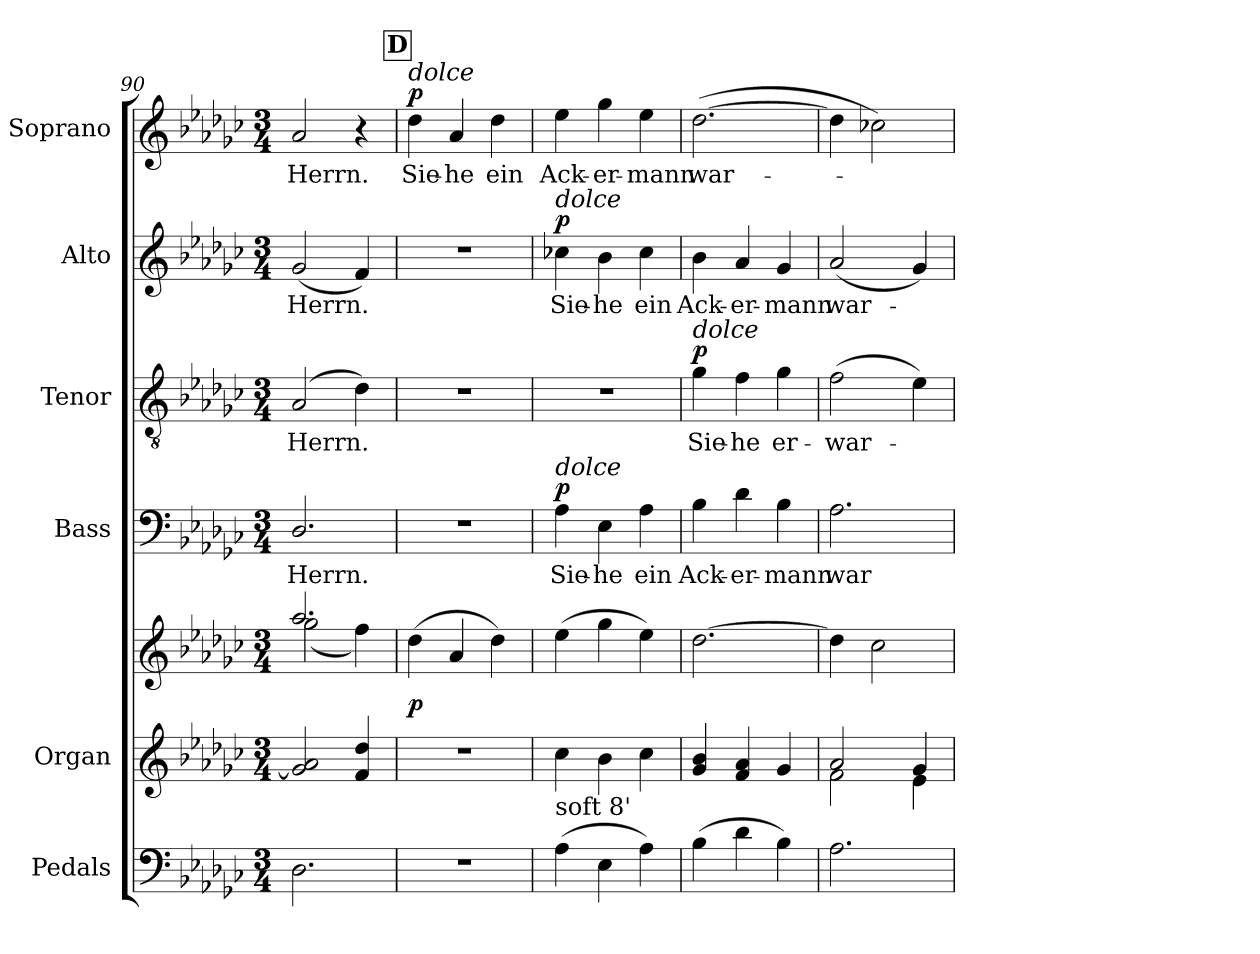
**kern	**kern	**kern	**dynam	**kern	**text	**dynam	**kern	**text	**dynam	**kern	**text	**dynam	**kern	**text	**dynam
*part6	*part5	*part5	*part5	*part4	*part4	*part4	*part3	*part3	*part3	*part2	*part2	*part2	*part1	*part1	*part1
*staff7	*staff6	*staff5	*staff5/6	*staff4	*staff4	*staff4	*staff3	*staff3	*staff3	*staff2	*staff2	*staff2	*staff1	*staff1	*staff1
*I"Pedals	*I"Organ	*	*	*I"Bass	*	*	*I"Tenor	*	*	*I"Alto	*	*	*I"Soprano	*	*
*	*I'Org.	*	*	*I'B.	*	*	*I'T.	*	*	*I'A.	*	*	*I'S.	*	*
*clefF4	*clefG2	*clefG2	*	*clefF4	*	*	*clefGv2	*	*	*clefG2	*	*	*clefG2	*	*
*	*	*	*	*	*	*	*ITrd7c12	*	*	*	*	*	*	*	*
*k[b-e-a-d-g-c-]	*k[b-e-a-d-g-c-]	*k[b-e-a-d-g-c-]	*	*k[b-e-a-d-g-c-]	*	*	*k[b-e-a-d-g-c-]	*	*	*k[b-e-a-d-g-c-]	*	*	*k[b-e-a-d-g-c-]	*	*
*G-:	*G-:	*G-:	*	*G-:	*	*	*G-:	*	*	*G-:	*	*	*G-:	*	*
*M3/4	*M3/4	*M3/4	*	*M3/4	*	*	*M3/4	*	*	*M3/4	*	*	*M3/4	*	*
=90	=90	=90	=90	=90	=90	=90	=90	=90	=90	=90	=90	=90	=90	=90	=90
*	*	*^	*	*	*	*	*	*	*	*	*	*	*	*	*
!	!	!	!	!	!	!LO:LY:b:color=#000000	!	!	!	!	!	!	!	!	!	!
!	!	!	!	!	!	!	!	!	!LO:LY:b:color=#000000	!	!	!	!	!	!	!
!	!	!	!	!	!	!	!	!	!	!	!	!LO:LY:b:color=#000000	!	!	!	!
!	!	!	!	!	!	!	!	!	!	!	!	!	!	!	!LO:LY:b:color=#000000	!
2.D-i\	2g-i/] 2a-i	2.aa-i/	(2gg-i\	.	2.D-i/	Herrn.	.	(2AA-i/	Herrn.	.	(2g-i/	Herrn.	.	2a-i/	Herrn.	.
.	4fi/ 4dd-i	.	4ffi\)	.	.	.	.	4D-i\)	.	.	4fi/)	.	.	4r	.	.
!!LO:REH:place=s1:B:color=#000000:enc=box:fs=17.1407:t=D
=91	=91	=91	=91	=91	=91	=91	=91	=91	=91	=91	=91	=91	=91	=91	=91	=91
!LO:N:vis=1	!LO:N:vis=1	!	!	!	!LO:N:vis=1	!	!	!LO:N:vis=1	!	!	!LO:N:vis=1	!	!	!	!	!
*	*	*v	*v	*	*	*	*	*	*	*	*	*	*	*	*	*
*	*	*^	*	*	*	*	*	*	*	*	*	*	*	*	*
!	!	!	!	!	!	!	!	!	!	!	!	!	!	!LO:TX:a:i:t=dolce	!	!
!	!	!LO:TX:a:t=soft 8'	!	!	!	!	!	!	!	!	!	!	!	!	!	!
!	!	!	!	!	!	!	!	!	!	!	!	!	!	!	!LO:LY:b:color=#000000	!
*	*	*v	*v	*	*	*	*	*	*	*	*	*	*	*	*	*
2.r	2.r	(4dd-i\	p	2.r	.	.	2.r	.	.	2.r	.	.	4dd-i\	Sie-	p
!	!	!	!	!	!	!	!	!	!	!	!	!	!	!LO:LY:b:color=#000000	!
.	.	4a-i/	.	.	.	.	.	.	.	.	.	.	4a-i/	-he	.
!	!	!	!	!	!	!	!	!	!	!	!	!	!	!LO:LY:b:color=#000000	!
.	.	4dd-i\)	.	.	.	.	.	.	.	.	.	.	4dd-i\	ein	.
=92	=92	=92	=92	=92	=92	=92	=92	=92	=92	=92	=92	=92	=92	=92	=92
!	!	!	!	!	!LO:LY:b:color=#000000	!	!LO:N:vis=1	!	!	!	!	!	!	!	!
!	!	!	!	!	!	!	!	!	!	!	!LO:LY:b:color=#000000	!	!	!	!
!	!	!	!	!	!	!	!	!	!	!LO:TX:a:i:t=dolce	!	!	!	!	!
!	!	!	!	!LO:TX:a:i:t=dolce	!	!	!	!	!	!	!	!	!	!	!
!LO:TX:a:t=soft 8'	!	!	!	!	!	!	!	!	!	!	!	!	!	!	!
!	!	!	!	!	!	!	!	!	!	!	!	!	!	!LO:LY:b:color=#000000	!
(4A-i\	4cc-i\	(4ee-i\	.	4A-i\	Sie-	p	2.r	.	.	4cc-Xi\	Sie-	p	4ee-i\	Ack-	.
!	!	!	!	!	!LO:LY:b:color=#000000	!	!	!	!	!	!	!	!	!	!
!	!	!	!	!	!	!	!	!	!	!	!LO:LY:b:color=#000000	!	!	!	!
!	!	!	!	!	!	!	!	!	!	!	!	!	!	!LO:LY:b:color=#000000	!
4E-i\	4b-i\	4gg-i\	.	4E-i\	-he	.	.	.	.	4b-i\	-he	.	4gg-i\	-er-	.
!	!	!	!	!	!LO:LY:b:color=#000000	!	!	!	!	!	!	!	!	!	!
!	!	!	!	!	!	!	!	!	!	!	!LO:LY:b:color=#000000	!	!	!	!
!	!	!	!	!	!	!	!	!	!	!	!	!	!	!LO:LY:b:color=#000000	!
4A-i\)	4cc-i\	4ee-i\)	.	4A-i\	ein	.	.	.	.	4cc-i\	ein	.	4ee-i\	-mann	.
!!LO:PB:g=z
=93	=93	=93	=93	=93	=93	=93	=93	=93	=93	=93	=93	=93	=93	=93	=93
!	!	!	!	!	!LO:LY:b:color=#000000	!	!	!	!	!	!	!	!	!	!
!	!	!	!	!	!	!	!	!LO:LY:b:color=#000000	!	!	!	!	!	!	!
!	!	!	!	!	!	!	!	!	!	!	!LO:LY:b:color=#000000	!	!	!	!
!	!	!	!	!	!	!	!LO:TX:a:i:t=dolce	!	!	!	!	!	!	!	!
!	!	!	!	!	!	!	!	!	!	!	!	!	!	!LO:LY:b:color=#000000	!
(4B-i\	4g-i/ 4b-i	[2.dd-i\	.	4B-i\	Ack-	.	4G-i\	Sie-	p	4b-i\	Ack-	.	([2.dd-i\	war-	.
!	!	!	!	!	!LO:LY:b:color=#000000	!	!	!	!	!	!	!	!	!	!
!	!	!	!	!	!	!	!	!LO:LY:b:color=#000000	!	!	!	!	!	!	!
!	!	!	!	!	!	!	!	!	!	!	!LO:LY:b:color=#000000	!	!	!	!
4d-i\	4fi/ 4a-i	.	.	4d-i\	-er-	.	4Fi\	-he	.	4a-i/	-er-	.	.	.	.
!	!	!	!	!	!LO:LY:b:color=#000000	!	!	!	!	!	!	!	!	!	!
!	!	!	!	!	!	!	!	!LO:LY:b:color=#000000	!	!	!	!	!	!	!
!	!	!	!	!	!	!	!	!	!	!	!LO:LY:b:color=#000000	!	!	!	!
4B-i\)	4g-i/	.	.	4B-i\	-mann	.	4G-i\	er-	.	4g-i/	-mann	.	.	.	.
=94	=94	=94	=94	=94	=94	=94	=94	=94	=94	=94	=94	=94	=94	=94	=94
*	*^	*	*	*	*	*	*	*	*	*	*	*	*	*	*
!	!	!	!	!	!	!LO:LY:b:color=#000000	!	!	!	!	!	!	!	!	!	!
!	!	!	!	!	!	!	!	!	!LO:LY:b:color=#000000	!	!	!	!	!	!	!
!	!	!	!	!	!	!	!	!	!	!	!	!LO:LY:b:color=#000000	!	!	!	!
2.A-i\	2a-i/	2fi\	4dd-i\]	.	2.A-i\	war-	.	(2Fi\	-war-	.	(2a-i/	war-	.	4dd-i\]	.	.
.	.	.	2cc-i\	.	.	.	.	.	.	.	.	.	.	2cc-Xi\)	.	.
.	4g-i/	4e-i\	.	.	.	.	.	4E-i\)	.	.	4g-i/)	.	.	.	.	.
*	*v	*v	*	*	*	*	*	*	*	*	*	*	*	*	*	*
=	=	=	=	=	=	=	=	=	=	=	=	=	=	=	=
*-	*-	*-	*-	*-	*-	*-	*-	*-	*-	*-	*-	*-	*-	*-	*-
